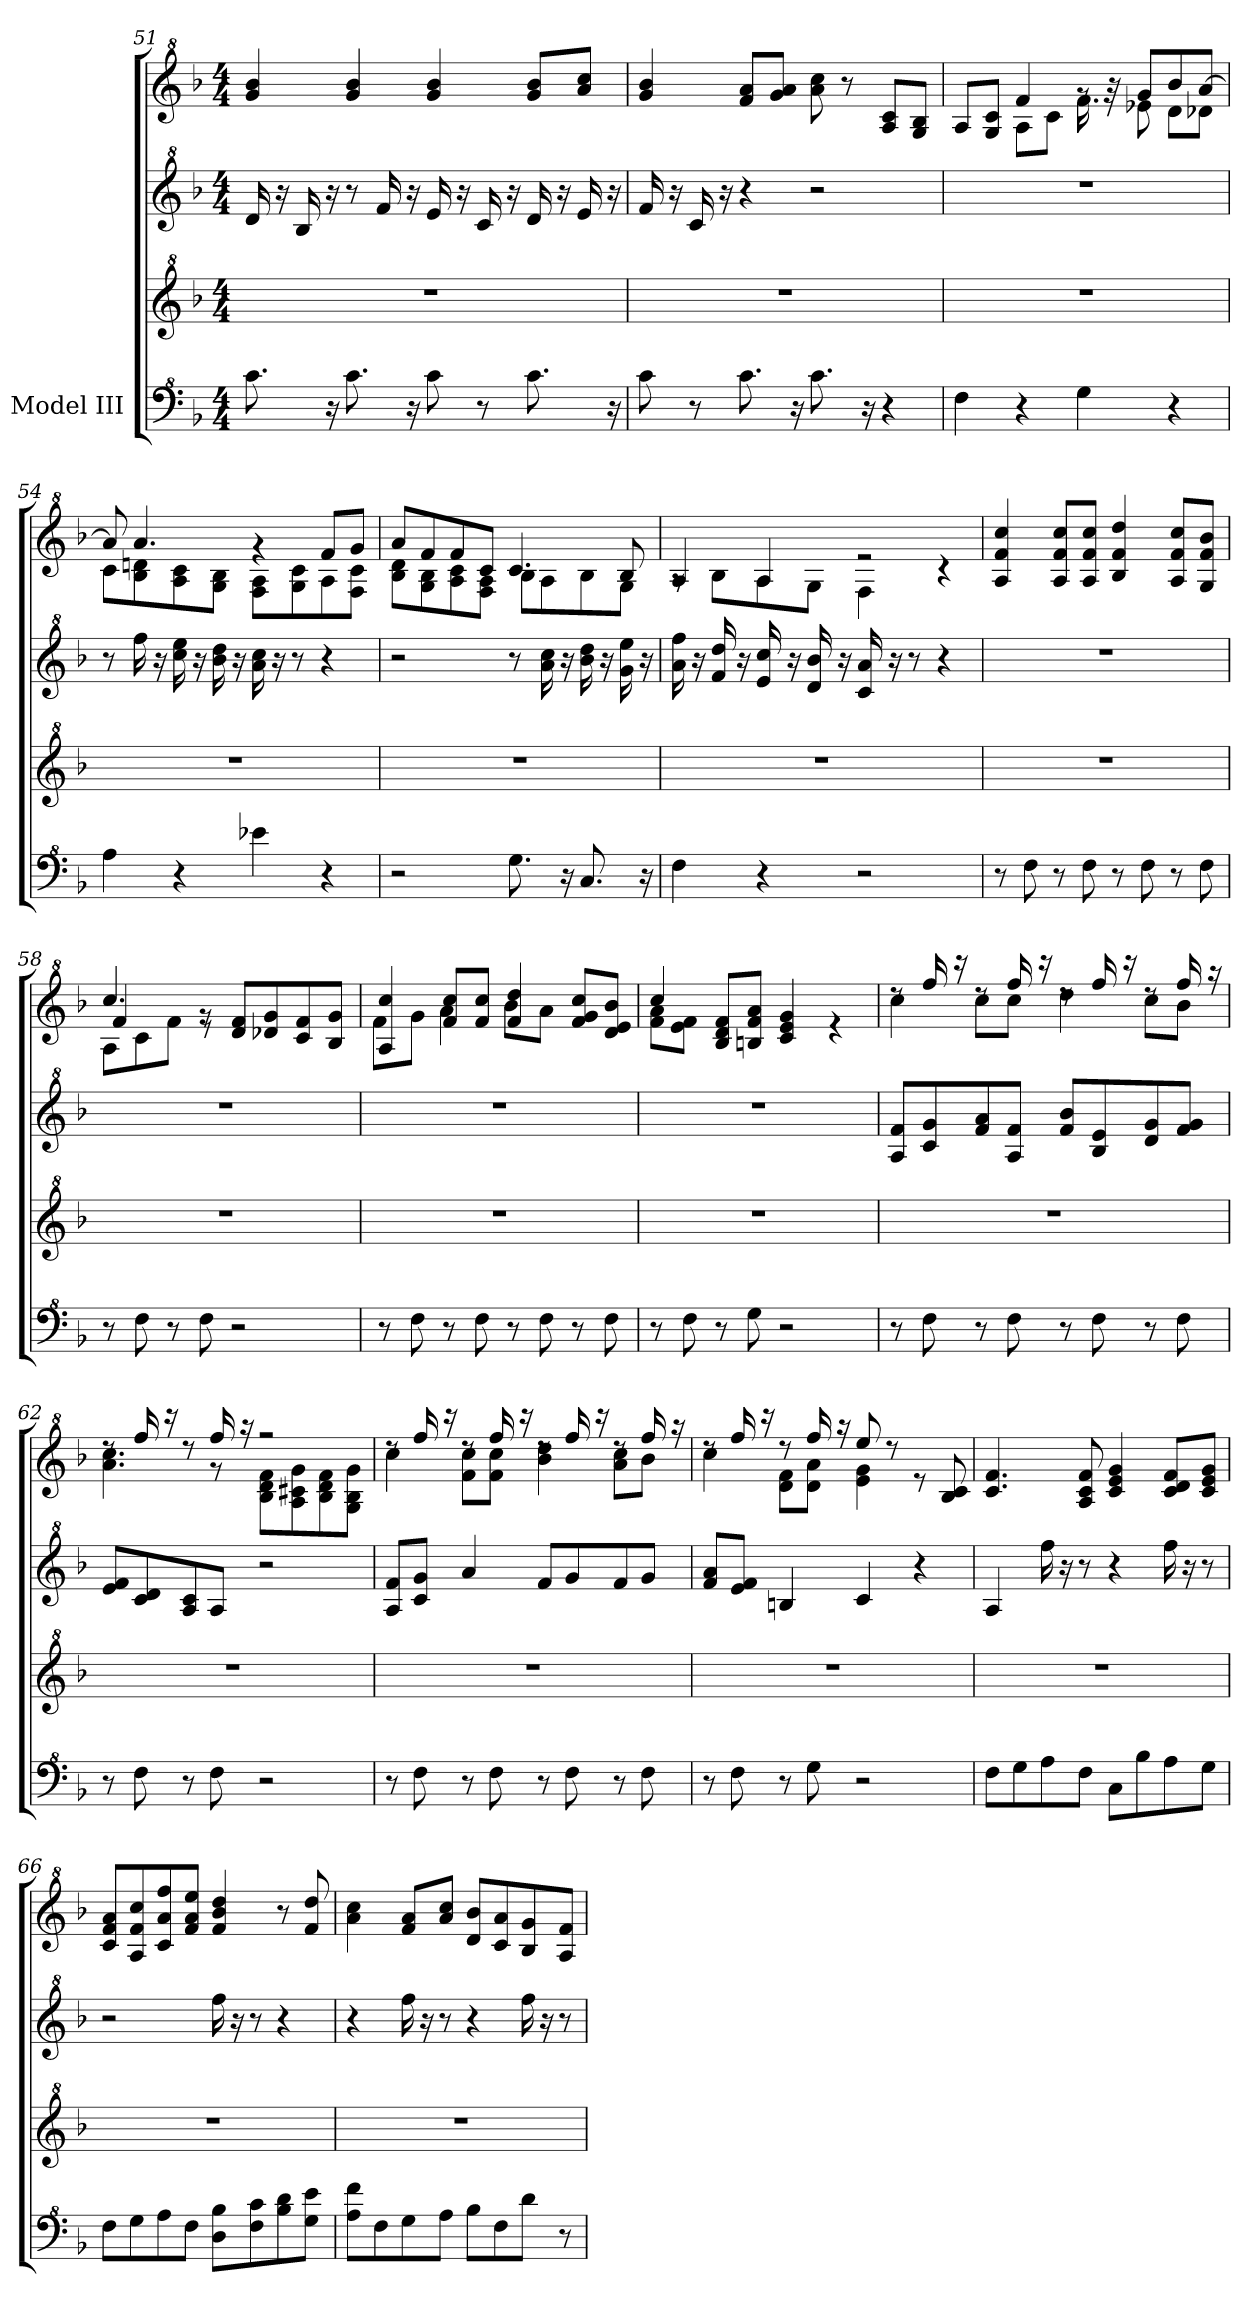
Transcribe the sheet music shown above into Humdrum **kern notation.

**kern	**kern	**kern	**kern
*part1	*part1	*part1	*part1
*staff4	*staff3	*staff2	*staff1
*I"Model III	*	*	*
*clefF^4	*clefG^2	*clefG^2	*clefG^2
*k[b-]	*k[b-]	*k[b-]	*k[b-]
*M4/4	*M4/4	*M4/4	*M4/4
=51	=51	=51	=51
8.cc\	1r	16dd/	4gg/ 4bb-/
.	.	16r	.
.	.	16b-/	.
16r	.	16r	.
8.cc\	.	8r	4gg/ 4bb-/
.	.	16ff/	.
16r	.	16r	.
8cc\	.	16ee/	4gg/ 4bb-/
.	.	16r	.
8r	.	16cc/	.
.	.	16r	.
8.cc\	.	16dd/	8gg/ 8bb-/L
.	.	16r	.
.	.	16ee/	8aa/ 8ccc/J
16r	.	16r	.
!!LO:LB:g=z
=52	=52	=52	=52
8cc\	1r	16ff/	4gg/ 4bb-/
.	.	16r	.
8r	.	16cc/	.
.	.	16r	.
8.cc\	.	4r	8ff/ 8aa/L
.	.	.	8gg/ 8aa/J
16r	.	.	.
8.cc\	.	2r	8aa\ 8ccc\
.	.	.	8r
16r	.	.	.
4r	.	.	8a/ 8cc/L
.	.	.	8g/ 8b-/J
=53	=53	=53	=53
*	*	*	*^
4f\	1r	1r	8a/L	4ryy
.	.	.	8g/ 8cc/J	.
4r	.	.	4ff/	8a\L
.	.	.	.	8cc\J
4g\	.	.	8rgg	16.ff\
.	.	.	.	32rgg
.	.	.	8gg/L	8ee-X\
4r	.	.	8bb-/	8dd\L
.	.	.	[8aa/J	8dd-X\J
=54	=54	=54	=54	=54
4a\	1r	8r	8aa/]	8cc\L
.	.	16fff\	4.aa/	8b-\ 8ddn\
.	.	16r	.	.
4r	.	16ccc\ 16eee\	.	8a\ 8cc\
.	.	16r	.	.
.	.	16bb-\ 16ddd\	.	8g\ 8b-\J
.	.	16r	.	.
4ee-X\	.	16aa\ 16ccc\	4rgg	8f\ 8a\L
.	.	16r	.	.
.	.	8r	.	8g\ 8cc\
4r	.	4r	8ff/L	8a\
.	.	.	8gg/J	8f\ 8cc\J
!!LO:PB:g=z	!!
=55	=55	=55	=55	=55
2r	1r	2r	8aa/L	8b-\ 8dd\L
.	.	.	8ff/	8g\ 8b-\
.	.	.	8ff/	8a\ 8cc\
.	.	.	8cc/J	8f\ 8a\J
8.g\	.	8r	4.cc/	8b-\L
.	.	16aa\ 16ccc\	.	8a\
16r	.	16r	.	.
8.c/	.	16bb-\ 16ddd\	.	8b-\
.	.	16r	.	.
.	.	16gg\ 16eee\	8b-/	8g\J
16r	.	16r	.	.
=56	=56	=56	=56	=56
4f\	1r	16aa\ 16fff\	4a/	8ra
.	.	16r	.	.
.	.	16ff/ 16ddd/	.	8b-\L
.	.	16r	.	.
4r	.	16ee/ 16ccc/	4a/	8a\
.	.	16r	.	.
.	.	16dd/ 16bb-/	.	8g\J
.	.	16r	.	.
2r	.	16cc/ 16aa/	2ree	4f\
.	.	16r	.	.
.	.	8r	.	.
.	.	4r	.	4rcc
*	*	*	*v	*v
=57	=57	=57	=57
8r	1r	1r	4a/ 4ff/ 4ccc/
8f\	.	.	.
8r	.	.	8a/ 8ff/ 8ccc/L
8f\	.	.	8a/ 8ff/ 8ccc/J
8r	.	.	4b-/ 4ff/ 4ddd/
8f\	.	.	.
8r	.	.	8a/ 8ff/ 8ccc/L
8f\	.	.	8g/ 8ff/ 8bb-/J
!!LO:LB:g=z
=58	=58	=58	=58
*	*	*	*^
*	*	*	*	*^
8r	1r	1r	4.ccc/	8a\L	4ff/
8f\	.	.	.	8cc\	.
8r	.	.	.	8ff\J	2.ryy
8f\	.	.	8rgg	8r	.
2r	.	.	8dd/ 8ff/L	2ryy	.
.	.	.	8dd-X/ 8gg/	.	.
.	.	.	8cc/ 8ff/	.	.
.	.	.	8b-/ 8gg/J	.	.
*	*	*	*	*v	*v
=59	=59	=59	=59	=59
8r	1r	1r	4a/ 4ccc/	8ff\L
8f\	.	.	.	8gg\J
8r	.	.	8ff/ 8ccc/L	4aa\
8f\	.	.	8ff/ 8ccc/J	.
8r	.	.	4ff/ 4ddd/	8bb-\L
8f\	.	.	.	8aa\J
8r	.	.	8ff/ 8gg/ 8ccc/L	4ryy
8f\	.	.	8dd/ 8ee/ 8bb-/J	.
=60	=60	=60	=60	=60
8r	1r	1r	4ccc/	8ff\ 8aa\L
8f\	.	.	.	8ee\ 8ff\J
8r	.	.	8b-/ 8dd/ 8ff/L	2.ryy
8g\	.	.	8bn/ 8ff/ 8aa/J	.
2r	.	.	4cc/ 4ee/ 4gg/	.
.	.	.	4ree	.
=61	=61	=61	=61	=61
8r	1r	8a/ 8ff/L	8rddd	4ccc\
8f\	.	8cc/ 8gg/	16fff/	.
.	.	.	16r	.
8r	.	8ff/ 8aa/	8rddd	8ccc\L
8f\	.	8a/ 8ff/J	16fff/	8ccc\J
.	.	.	16r	.
8r	.	8ff/ 8bb-/L	8rddd	4ddd\
8f\	.	8b-/ 8ee/	16fff/	.
.	.	.	16r	.
8r	.	8dd/ 8gg/	8rddd	8ccc\L
8f\	.	8ff/ 8gg/J	16fff/	8bb-\J
.	.	.	16r	.
!!LO:LB:g=z	!!
=62	=62	=62	=62	=62
8r	1r	8ee/ 8ff/L	8rddd	4.aa\ 4.ccc\
8f\	.	8cc/ 8dd/	16fff/	.
.	.	.	16r	.
8r	.	8a/ 8cc/	8rddd	.
8f\	.	8a/J	16fff/	8r
.	.	.	16r	.
2r	.	2r	2r	8b-\ 8dd\ 8ff\L
.	.	.	.	8a\ 8cc#X\ 8gg\
.	.	.	.	8b-\ 8dd\ 8ff\
.	.	.	.	8g\ 8b-\ 8gg\J
=63	=63	=63	=63	=63
8r	1r	8a/ 8ff/L	8rddd	4ccc\
8f\	.	8cc/ 8gg/J	16fff/	.
.	.	.	16r	.
8r	.	4aa/	8rddd	8ff\ 8ccc\L
8f\	.	.	16fff/	8ff\ 8ccc\J
.	.	.	16r	.
8r	.	8ff/L	8rddd	4bb-\ 4ddd\
8f\	.	8gg/	16fff/	.
.	.	.	16r	.
8r	.	8ff/	8rddd	8aa\ 8ccc\L
8f\	.	8gg/J	16fff/	8bb-\J
.	.	.	16r	.
=64	=64	=64	=64	=64
8r	1r	8ff/ 8aa/L	8rddd	4ccc\
8f\	.	8ee/ 8ff/J	16fff/	.
.	.	.	16r	.
8r	.	4bn/	8rddd	8dd\ 8ff\L
8g\	.	.	16fff/	8dd\ 8aa\J
.	.	.	16r	.
2r	.	4cc/	8eee/	4ee\ 4gg\
.	.	.	8rddd	.
.	.	4r	8ree	4ryy
.	.	.	8b-/ 8cc/	.
*	*	*	*v	*v
!!LO:PB:g=z
=65	=65	=65	=65
8f\L	1r	4a/	4.cc/ 4.ff/
8g\	.	.	.
8a\	.	16fff\	.
.	.	16r	.
8f\J	.	8r	8a/ 8cc/ 8ff/
8c\L	.	4r	4cc/ 4ee/ 4gg/
8b-\	.	.	.
8a\	.	16fff\	8cc/ 8dd/ 8ff/L
.	.	16r	.
8g\J	.	8r	8cc/ 8ee/ 8gg/J
=66	=66	=66	=66
8f\L	1r	2r	8cc/ 8ff/ 8aa/L
8g\	.	.	8a/ 8ff/ 8ccc/
8a\	.	.	8cc/ 8aa/ 8fff/
8f\J	.	.	8ff/ 8aa/ 8eee/J
8d\ 8b-\L	.	16fff\	4ff/ 4bb-/ 4ddd/
.	.	16r	.
8f\ 8cc\	.	8r	.
8b-\ 8dd\	.	4r	8r
8g\ 8ee\J	.	.	8ff/ 8ddd/
=67	=67	=67	=67
8a\ 8ff\L	1r	4r	4aa\ 4ccc\
8f\	.	.	.
8g\	.	16fff\	8ff/ 8aa/L
.	.	16r	.
8a\J	.	8r	8aa/ 8ccc/J
8b-\L	.	4r	8dd/ 8bb-/L
8f\	.	.	8cc/ 8aa/
8dd\J	.	16fff\	8b-/ 8gg/
.	.	16r	.
8r	.	8r	8a/ 8ff/J
=	=	=	=
*-	*-	*-	*-
